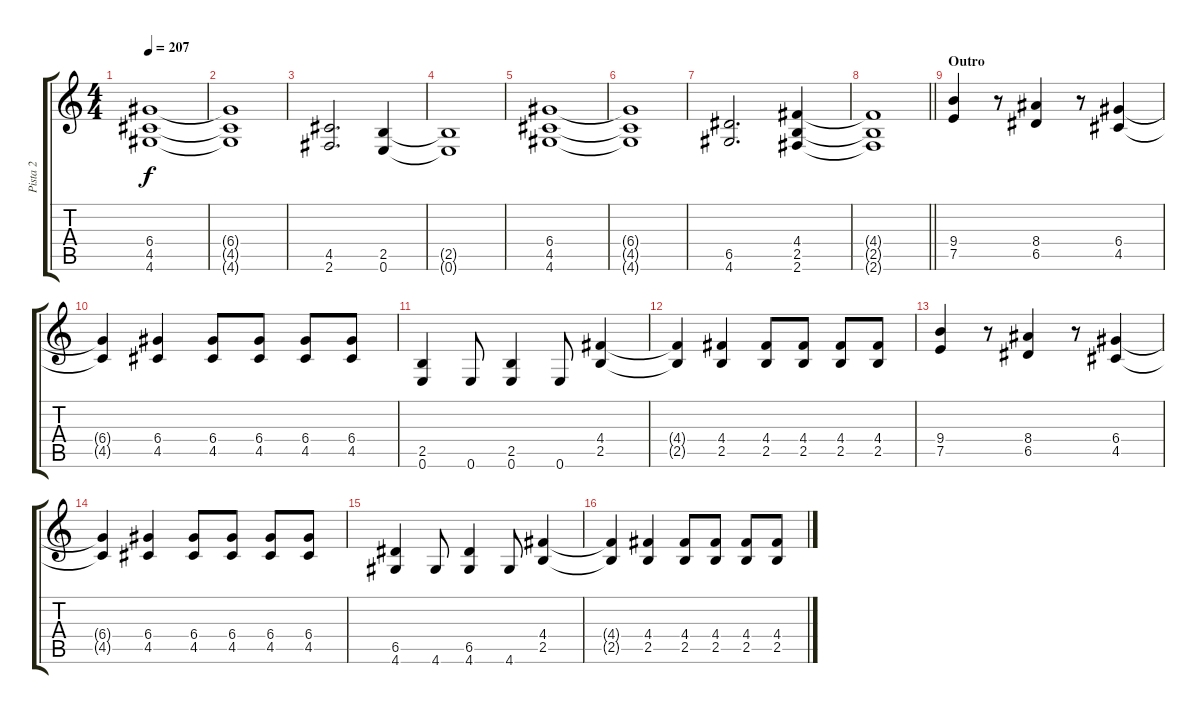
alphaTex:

\track ("Pista 2" "Pista 2") {instrument distortionguitar}
\staff {score tabs}
\tuning (E4 B3 G3 D3 A2 E2) {hide}
\ts (4 4)
\tempo 207
\clef g2
\ks c
(6.4 4.5 4.6).1{dy f} |
(6.4{t} 4.5{t} 4.6{t}).1 |
(4.5 2.6).2{d} (2.5 0.6).4 |
(2.5{t} 0.6{t}).1 |
(6.4 4.5 4.6).1 |
(6.4{t} 4.5{t} 4.6{t}).1 |
(6.5 4.6).2{d} (4.4 2.5 2.6).4 |
\barLineRight lightlight
(4.4{t} 2.5{t} 2.6{t}).1 |
\section ("" "Outro")
(9.4 7.5).4 r.8 (8.4 6.5).4 r.8 (6.4 4.5).4 |
(6.4{t} 4.5{t}).4 (6.4 4.5).4 (6.4 4.5).8 (6.4 4.5).8 (6.4 4.5).8 (6.4 4.5).8 |
(2.5 0.6).4 0.6.8 (2.5 0.6).4 0.6.8 (4.4 2.5).4 |
(4.4{t} 2.5{t}).4 (4.4 2.5).4 (4.4 2.5).8 (4.4 2.5).8 (4.4 2.5).8 (4.4 2.5).8 |
(9.4 7.5).4 r.8 (8.4 6.5).4 r.8 (6.4 4.5).4 |
(6.4{t} 4.5{t}).4 (6.4 4.5).4 (6.4 4.5).8 (6.4 4.5).8 (6.4 4.5).8 (6.4 4.5).8 |
(6.5 4.6).4 4.6.8 (6.5 4.6).4 4.6.8 (4.4 2.5).4 |
(4.4{t} 2.5{t}).4 (4.4 2.5).4 (4.4 2.5).8 (4.4 2.5).8 (4.4 2.5).8 (4.4 2.5).8
